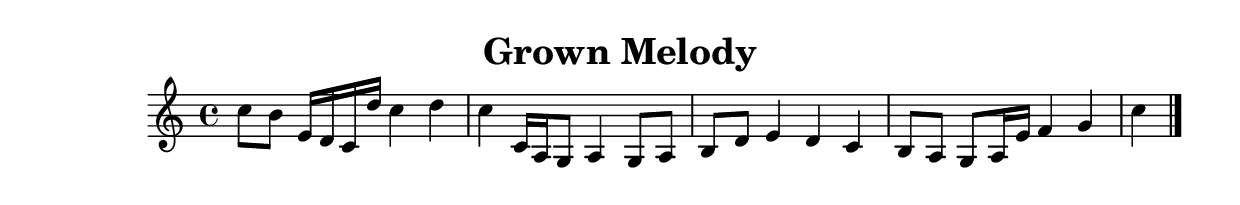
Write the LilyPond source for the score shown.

\header{title = "Grown Melody"}

\score{
\absolute {
 c''8 b'8 e'16 d'16 c'16 d''16 c''4 d''4 c''4 c'16 a16 g8 a4 g8 a8 b8 d'8 e'4 d'4 c'4 b8 a8 g8 a16 e'16 f'4 g'4 c''4 \bar"|."

}
\midi{}
\layout{}
}
